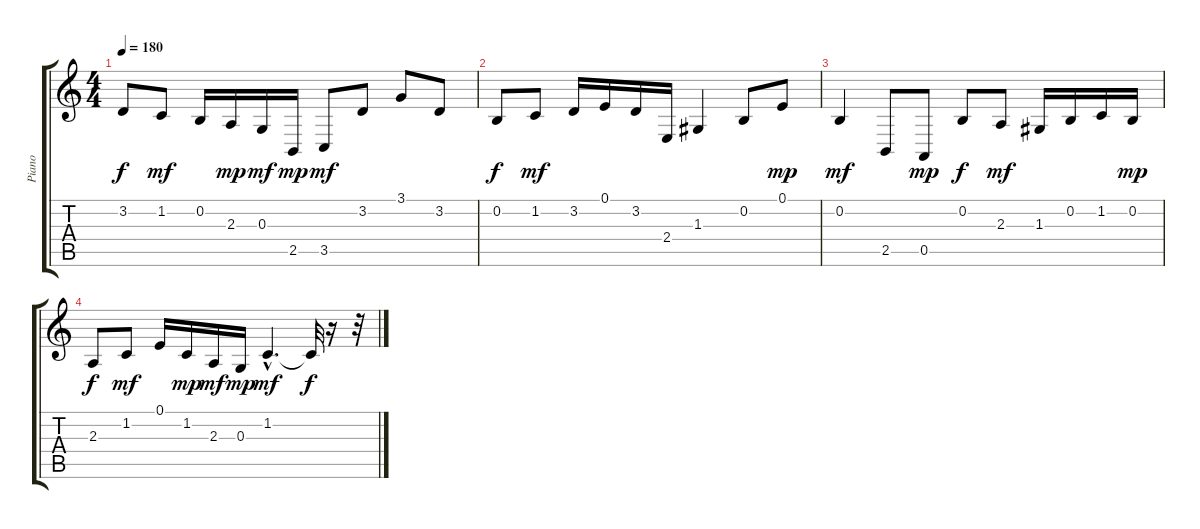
\track ("Piano" "Piano") {instrument acousticgrandpiano}
\staff {score tabs}
\tuning (E4 B3 G3 D3 A2 E2) {hide}
\ts (4 4)
\tempo 180
\clef g2
\ks c
3.2.8{dy f} 1.2.8{dy mf} 0.2.16 2.3.16{dy mp} 0.3.16{dy mf} 2.5.16{dy mp} 3.5.8{dy mf} 3.2.8 3.1.8 3.2.8 |
0.2.8{dy f} 1.2.8{dy mf} 3.2.16 0.1.16 3.2.16 2.4.16 1.3.4 0.2.8 0.1.8{dy mp} |
0.2.4{dy mf} 2.5.8 0.5.8{dy mp} 0.2.8{dy f} 2.3.8{dy mf} 1.3.16 0.2.16 1.2.16 0.2.16{dy mp} |
2.3.8{dy f} 1.2.8{dy mf} 0.1.16 1.2.16{dy mp} 2.3.16{dy mf} 0.3.16{dy mp} 1.2{hac}.4{d dy mf} 1.2{t}.32{dy f} r.16 r.32
